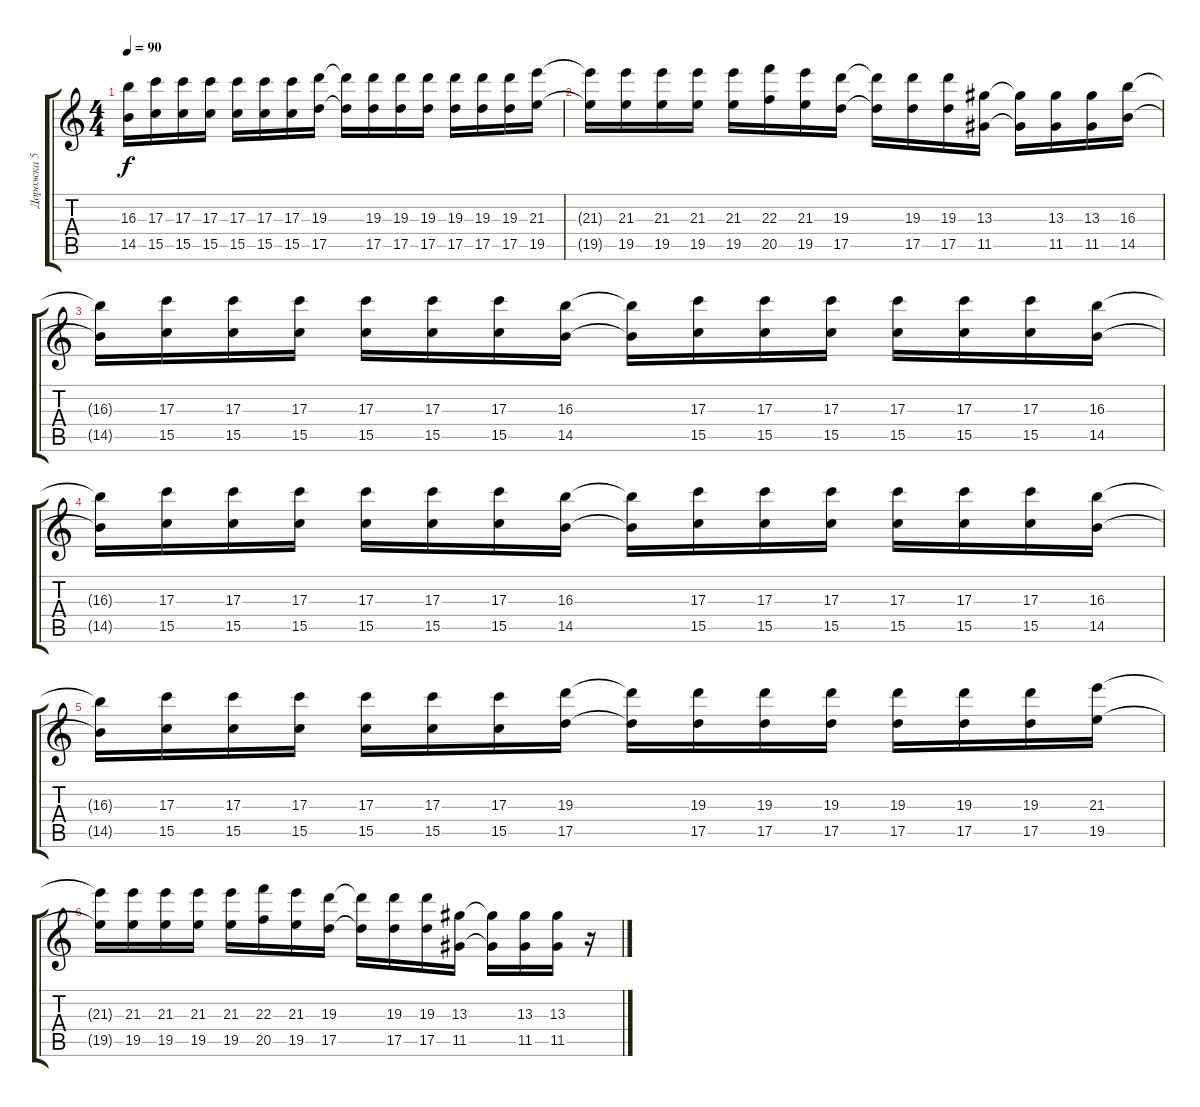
\track ("Дорожка 5" "Дорожка 5") {instrument overdrivenguitar}
\staff {score tabs}
\tuning (E4 B3 G3 D3 A2 D2) {hide}
\ts (4 4)
\tempo 90
\clef g2
\ks c
(16.3{t} 14.5{t}).16{dy f} (17.3 15.5).16 (17.3 15.5).16 (17.3 15.5).16 (17.3 15.5).16 (17.3 15.5).16 (17.3 15.5).16 (19.3 17.5).16 (19.3{t} 17.5{t}).16 (19.3 17.5).16 (19.3 17.5).16 (19.3 17.5).16 (19.3 17.5).16 (19.3 17.5).16 (19.3 17.5).16 (21.3 19.5).16 |
(21.3{t} 19.5{t}).16 (21.3 19.5).16 (21.3 19.5).16 (21.3 19.5).16 (21.3 19.5).16 (22.3 20.5).16 (21.3 19.5).16 (19.3 17.5).16 (19.3{t} 17.5{t}).16 (19.3 17.5).16 (19.3 17.5).16 (13.3 11.5).16 (13.3{t} 11.5{t}).16 (13.3 11.5).16 (13.3 11.5).16 (16.3 14.5).16 |
(16.3{t} 14.5{t}).16 (17.3 15.5).16 (17.3 15.5).16 (17.3 15.5).16 (17.3 15.5).16 (17.3 15.5).16 (17.3 15.5).16 (16.3 14.5).16 (16.3{t} 14.5{t}).16 (17.3 15.5).16 (17.3 15.5).16 (17.3 15.5).16 (17.3 15.5).16 (17.3 15.5).16 (17.3 15.5).16 (16.3 14.5).16 |
(16.3{t} 14.5{t}).16 (17.3 15.5).16 (17.3 15.5).16 (17.3 15.5).16 (17.3 15.5).16 (17.3 15.5).16 (17.3 15.5).16 (16.3 14.5).16 (16.3{t} 14.5{t}).16 (17.3 15.5).16 (17.3 15.5).16 (17.3 15.5).16 (17.3 15.5).16 (17.3 15.5).16 (17.3 15.5).16 (16.3 14.5).16 |
(16.3{t} 14.5{t}).16 (17.3 15.5).16 (17.3 15.5).16 (17.3 15.5).16 (17.3 15.5).16 (17.3 15.5).16 (17.3 15.5).16 (19.3 17.5).16 (19.3{t} 17.5{t}).16 (19.3 17.5).16 (19.3 17.5).16 (19.3 17.5).16 (19.3 17.5).16 (19.3 17.5).16 (19.3 17.5).16 (21.3 19.5).16 |
(21.3{t} 19.5{t}).16 (21.3 19.5).16 (21.3 19.5).16 (21.3 19.5).16 (21.3 19.5).16 (22.3 20.5).16 (21.3 19.5).16 (19.3 17.5).16 (19.3{t} 17.5{t}).16 (19.3 17.5).16 (19.3 17.5).16 (13.3 11.5).16 (13.3{t} 11.5{t}).16 (13.3 11.5).16 (13.3 11.5).16 r.16
